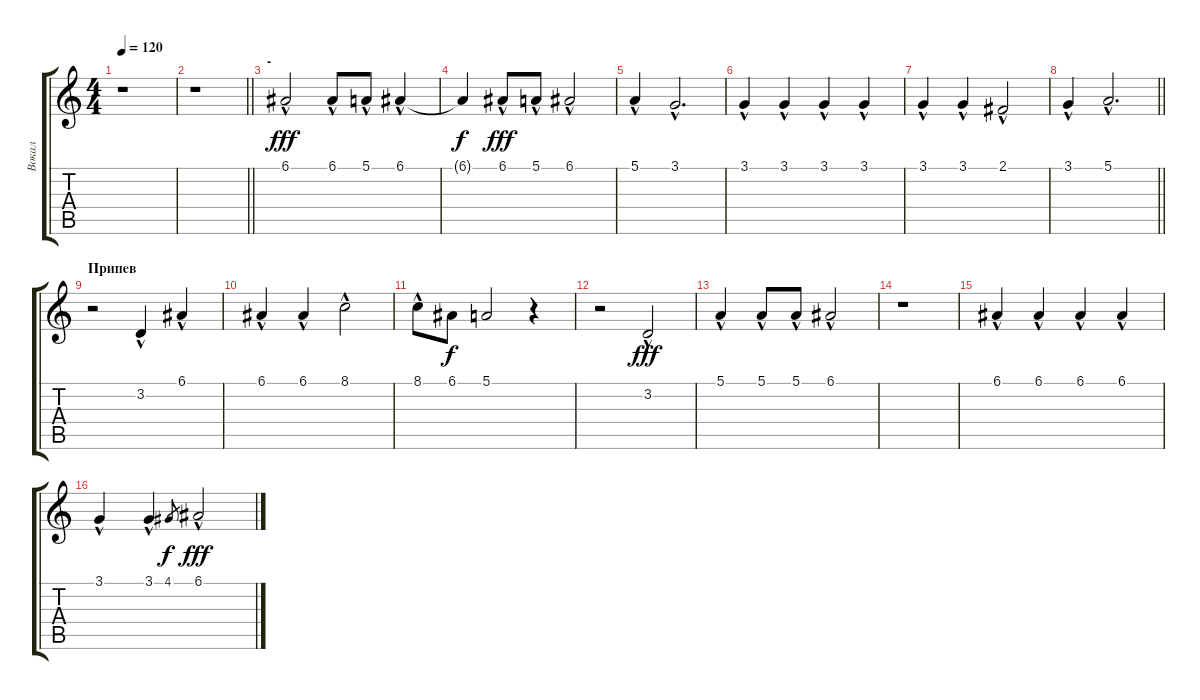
\track ("Вокал" "Вокал") {instrument lead6voice}
\staff {score tabs}
\tuning (E4 B3 G3 D3 A2 E2) {hide}
\ts (4 4)
\tempo 120
\clef g2
\ks c
r.1{dy fff} |
\barLineRight lightlight
r.1 |
\section ("" "-")
6.1{hac}.2 6.1{hac}.8 5.1{hac}.8 6.1{hac}.4 |
6.1{t}.4{dy f} 6.1{hac}.8{dy fff} 5.1{hac}.8 6.1{hac}.2 |
5.1{hac}.4 3.1{hac}.2{d} |
3.1{hac}.4 3.1{hac}.4 3.1{hac}.4 3.1{hac}.4 |
3.1{hac}.4 3.1{hac}.4 2.1{hac}.2 |
\barLineRight lightlight
3.1{hac}.4 5.1{hac}.2{d} |
\section ("" "Припев")
r.2 3.2{hac}.4 6.1{hac}.4 |
6.1{hac}.4 6.1{hac}.4 8.1{hac}.2 |
8.1{hac}.8 6.1.8{dy f} 5.1.2 r.4 |
r.2 3.2{hac}.2{dy fff} |
5.1{hac}.4 5.1{hac}.8 5.1{hac}.8 6.1{hac}.2 |
r.1 |
6.1{hac}.4 6.1{hac}.4 6.1{hac}.4 6.1{hac}.4 |
3.1{hac}.4 3.1{hac}.4 4.1.8{gr dy f} 6.1{hac}.2{dy fff}
